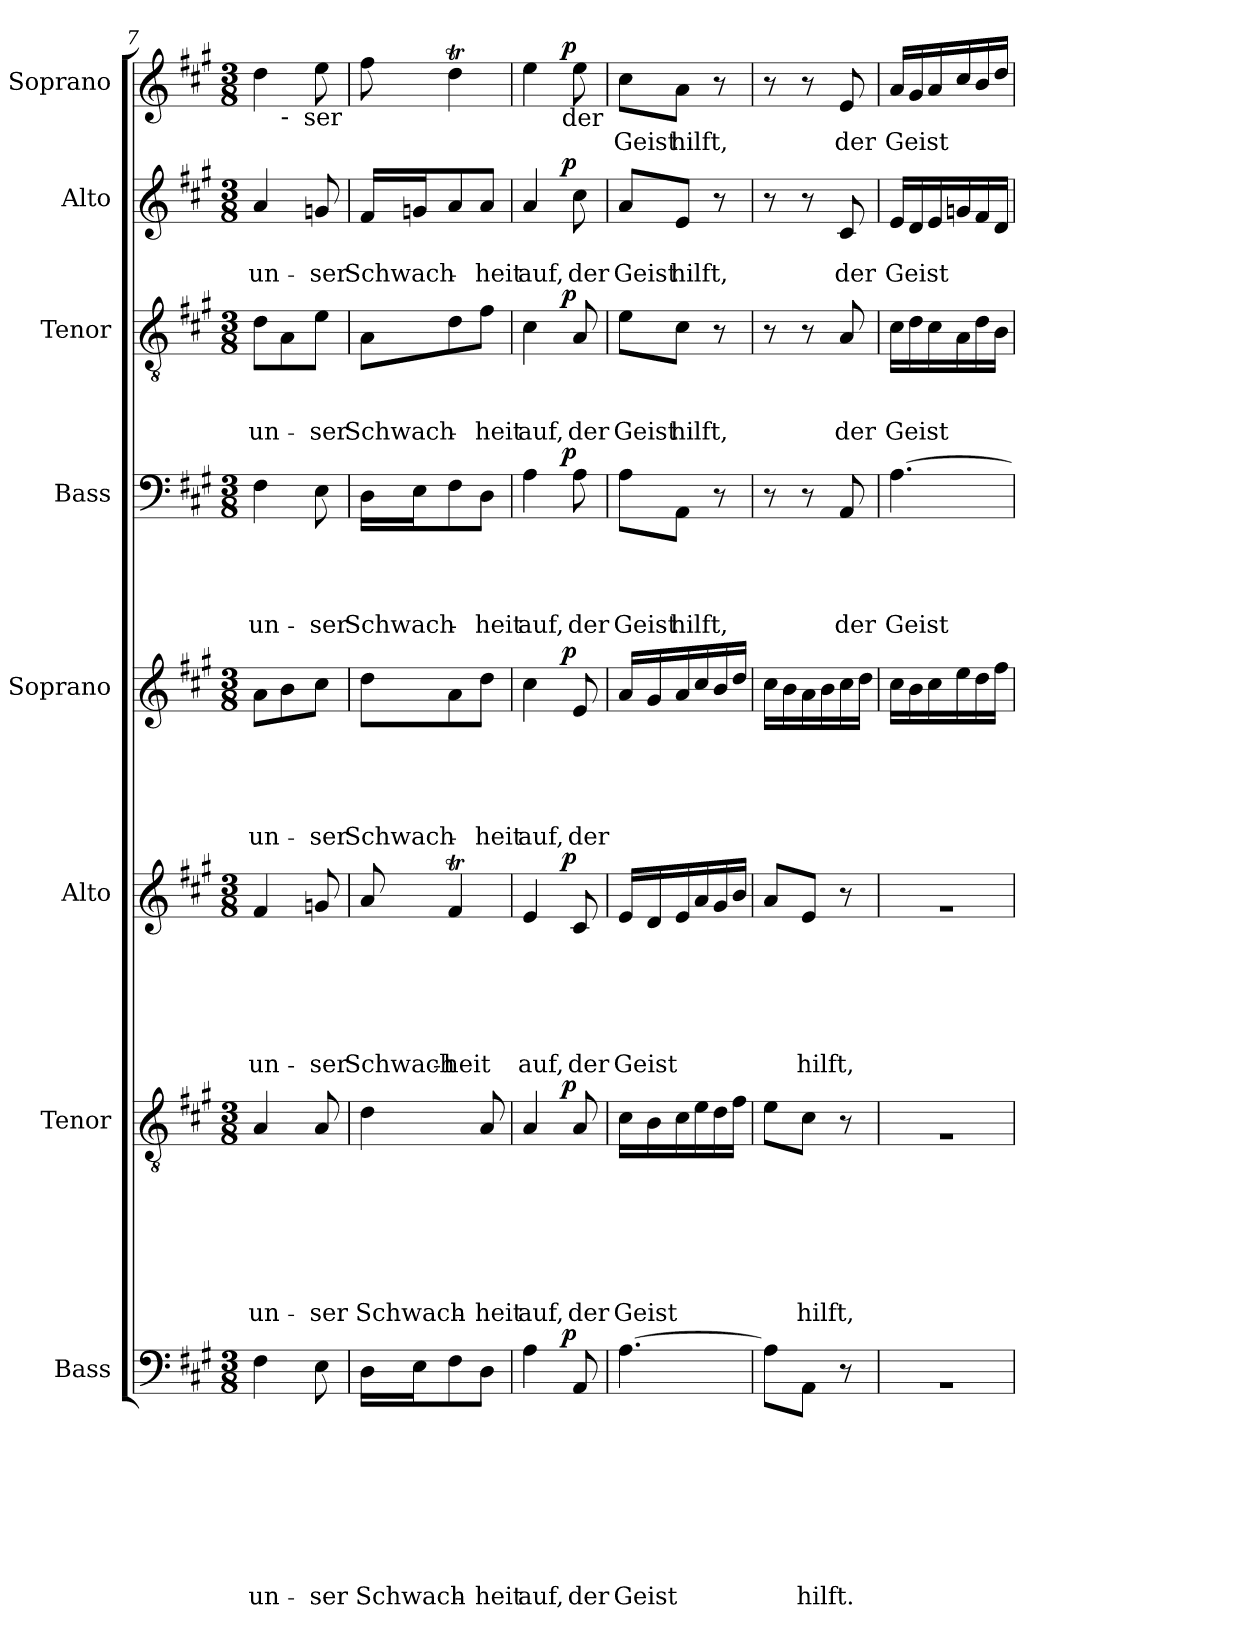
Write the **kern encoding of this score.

**kern	**text	**text	**text	**text	**text	**text	**text	**text	**dynam	**kern	**text	**text	**text	**text	**text	**text	**text	**dynam	**kern	**text	**text	**text	**text	**text	**text	**dynam	**kern	**text	**text	**text	**text	**text	**dynam	**kern	**text	**text	**text	**text	**dynam	**kern	**text	**text	**text	**dynam	**kern	**text	**text	**dynam	**kern	**text	**dynam
*part8	*part8	*part8	*part8	*part8	*part8	*part8	*part8	*part8	*part8	*part7	*part7	*part7	*part7	*part7	*part7	*part7	*part7	*part7	*part6	*part6	*part6	*part6	*part6	*part6	*part6	*part6	*part5	*part5	*part5	*part5	*part5	*part5	*part5	*part4	*part4	*part4	*part4	*part4	*part4	*part3	*part3	*part3	*part3	*part3	*part2	*part2	*part2	*part2	*part1	*part1	*part1
*staff8	*staff8	*staff8	*staff8	*staff8	*staff8	*staff8	*staff8	*staff8	*staff8	*staff7	*staff7	*staff7	*staff7	*staff7	*staff7	*staff7	*staff7	*staff7	*staff6	*staff6	*staff6	*staff6	*staff6	*staff6	*staff6	*staff6	*staff5	*staff5	*staff5	*staff5	*staff5	*staff5	*staff5	*staff4	*staff4	*staff4	*staff4	*staff4	*staff4	*staff3	*staff3	*staff3	*staff3	*staff3	*staff2	*staff2	*staff2	*staff2	*staff1	*staff1	*staff1
*I"Bass	*	*	*	*	*	*	*	*	*	*I"Tenor	*	*	*	*	*	*	*	*	*I"Alto	*	*	*	*	*	*	*	*I"Soprano	*	*	*	*	*	*	*I"Bass	*	*	*	*	*	*I"Tenor	*	*	*	*	*I"Alto	*	*	*	*I"Soprano	*	*
*clefF4	*	*	*	*	*	*	*	*	*	*clefGv2	*	*	*	*	*	*	*	*	*clefG2	*	*	*	*	*	*	*	*clefG2	*	*	*	*	*	*	*clefF4	*	*	*	*	*	*clefGv2	*	*	*	*	*clefG2	*	*	*	*clefG2	*	*
*k[f#c#g#]	*	*	*	*	*	*	*	*	*	*k[f#c#g#]	*	*	*	*	*	*	*	*	*k[f#c#g#]	*	*	*	*	*	*	*	*k[f#c#g#]	*	*	*	*	*	*	*k[f#c#g#]	*	*	*	*	*	*k[f#c#g#]	*	*	*	*	*k[f#c#g#]	*	*	*	*k[f#c#g#]	*	*
*A:	*	*	*	*	*	*	*	*	*	*A:	*	*	*	*	*	*	*	*	*A:	*	*	*	*	*	*	*	*A:	*	*	*	*	*	*	*A:	*	*	*	*	*	*A:	*	*	*	*	*A:	*	*	*	*A:	*	*
*M3/8	*	*	*	*	*	*	*	*	*	*M3/8	*	*	*	*	*	*	*	*	*M3/8	*	*	*	*	*	*	*	*M3/8	*	*	*	*	*	*	*M3/8	*	*	*	*	*	*M3/8	*	*	*	*	*M3/8	*	*	*	*M3/8	*	*
=7	=7	=7	=7	=7	=7	=7	=7	=7	=7	=7	=7	=7	=7	=7	=7	=7	=7	=7	=7	=7	=7	=7	=7	=7	=7	=7	=7	=7	=7	=7	=7	=7	=7	=7	=7	=7	=7	=7	=7	=7	=7	=7	=7	=7	=7	=7	=7	=7	=7	=7	=7
!	!	!	!	!	!	!	!	!	!	!	!	!	!	!	!	!	!	!	!	!	!	!	!	!	!	!	!	!	!	!	!	!	!	!	!	!	!	!	!	!	!	!	!	!	!	!	!	!	!LO:TX:b:t=un	!	!
!	!	!	!	!	!	!	!	!LO:LY:b	!	!	!	!	!	!	!	!	!LO:LY:b	!	!	!	!	!	!	!	!LO:LY:b	!	!	!	!	!	!	!LO:LY:b	!	!	!	!	!	!LO:LY:b	!	!	!	!	!LO:LY:b	!	!	!	!LO:LY:b	!	!	!	!
*	*	*	*	*	*	*	*	*	*	*	*	*	*	*	*	*	*	*	*	*	*	*	*	*	*	*	*	*	*	*	*	*	*	*	*	*	*	*	*	*	*	*	*	*	*	*	*	*	*^	*	*
*	*	*	*	*	*	*	*	*	*	*	*	*	*	*	*	*	*	*	*	*	*	*	*	*	*	*	*	*	*	*	*	*	*	*	*	*	*	*	*	*	*	*	*	*	*	*	*	*	*	*^	*	*
4F#\	.	.	.	.	.	.	.	un-	.	4A/	.	.	.	.	.	.	un-	.	4f#/	.	.	.	.	.	un-	.	8a\L	.	.	.	.	un-	.	4F#\	.	.	.	un-	.	8d\L	.	.	un-	.	4a/	.	un-	.	4dd\	8ryy	8..ryy	.	.
!	!	!	!	!	!	!	!	!	!	!	!	!	!	!	!	!	!	!	!	!	!	!	!	!	!	!	!	!	!	!	!	!	!	!	!	!	!	!	!	!	!	!	!	!	!	!	!	!	!	!LO:TX:b:t=-	!	!	!
.	.	.	.	.	.	.	.	.	.	.	.	.	.	.	.	.	.	.	.	.	.	.	.	.	.	.	8b\	.	.	.	.	.	.	.	.	.	.	.	.	8A\	.	.	.	.	.	.	.	.	.	4ryy	.	.	.
!	!	!	!	!	!	!	!	!	!	!	!	!	!	!	!	!	!	!	!	!	!	!	!	!	!	!	!	!	!	!	!	!	!	!	!	!	!	!	!	!	!	!	!	!	!	!	!	!	!	!	!LO:TX:b:t=ser	!	!
.	.	.	.	.	.	.	.	.	.	.	.	.	.	.	.	.	.	.	.	.	.	.	.	.	.	.	.	.	.	.	.	.	.	.	.	.	.	.	.	.	.	.	.	.	.	.	.	.	.	.	8ryy	.	.
!	!	!	!	!	!	!	!	!LO:LY:b	!	!	!	!	!	!	!	!	!LO:LY:b	!	!	!	!	!	!	!	!LO:LY:b	!	!	!	!	!	!	!LO:LY:b	!	!	!	!	!	!LO:LY:b	!	!	!	!	!LO:LY:b	!	!	!	!LO:LY:b	!	!	!	!	!	!
8E\	.	.	.	.	.	.	.	-ser	.	8A/	.	.	.	.	.	.	-ser	.	8gn/	.	.	.	.	.	-ser	.	8cc#\J	.	.	.	.	-ser	.	8E\	.	.	.	-ser	.	8e\J	.	.	-ser	.	8gn/	.	-ser	.	8ee\	.	.	.	.
.	.	.	.	.	.	.	.	.	.	.	.	.	.	.	.	.	.	.	.	.	.	.	.	.	.	.	.	.	.	.	.	.	.	.	.	.	.	.	.	.	.	.	.	.	.	.	.	.	.	.	32ryy	.	.
=8	=8	=8	=8	=8	=8	=8	=8	=8	=8	=8	=8	=8	=8	=8	=8	=8	=8	=8	=8	=8	=8	=8	=8	=8	=8	=8	=8	=8	=8	=8	=8	=8	=8	=8	=8	=8	=8	=8	=8	=8	=8	=8	=8	=8	=8	=8	=8	=8	=8	=8	=8	=8	=8
!	!	!	!	!	!	!	!	!	!	!	!	!	!	!	!	!	!	!	!	!	!	!	!	!	!	!	!	!	!	!	!	!	!	!	!	!	!	!	!	!	!	!	!	!	!	!	!	!	!LO:TX:b:t=Schwach-heit	!	!	!	!
!	!	!	!	!	!	!	!	!LO:LY:b	!	!	!	!	!	!	!	!	!LO:LY:b	!	!	!	!	!	!	!	!LO:LY:b	!	!	!	!	!	!	!LO:LY:b	!	!	!	!	!	!LO:LY:b	!	!	!	!	!LO:LY:b	!	!	!	!LO:LY:b	!	!	!	!	!	!
*	*	*	*	*	*	*	*	*	*	*	*	*	*	*	*	*	*	*	*	*	*	*	*	*	*	*	*	*	*	*	*	*	*	*	*	*	*	*	*	*	*	*	*	*	*	*	*	*	*v	*v	*v	*	*
16D\LL	.	.	.	.	.	.	.	Schwach-	.	4d\	.	.	.	.	.	.	Schwach-	.	8a/	.	.	.	.	.	Schwach-	.	8dd\L	.	.	.	.	Schwach-	.	16D\LL	.	.	.	Schwach-	.	8A\L	.	.	Schwach-	.	16f#/LL	.	Schwach-	.	8ff#\	.	.
16E\J	.	.	.	.	.	.	.	.	.	.	.	.	.	.	.	.	.	.	.	.	.	.	.	.	.	.	.	.	.	.	.	.	.	16E\J	.	.	.	.	.	.	.	.	.	.	16gn/J	.	.	.	.	.	.
!	!	!	!	!	!	!	!	!	!	!	!	!	!	!	!	!	!	!	!	!	!	!	!	!	!LO:LY:b:rj	!	!	!	!	!	!	!	!	!	!	!	!	!	!	!	!	!	!	!	!	!	!	!	!	!	!
8F#\	.	.	.	.	.	.	.	.	.	.	.	.	.	.	.	.	.	.	4f#T/	.	.	.	.	.	-heit	.	8a\	.	.	.	.	.	.	8F#\	.	.	.	.	.	8d\	.	.	.	.	8a/	.	.	.	4ddT\	.	.
!	!	!	!	!	!	!	!	!LO:LY:b	!	!	!	!	!	!	!	!	!LO:LY:b	!	!	!	!	!	!	!	!	!	!	!	!	!	!	!LO:LY:b	!	!	!	!	!	!LO:LY:b	!	!	!	!	!LO:LY:b	!	!	!	!LO:LY:b	!	!	!	!
8D\J	.	.	.	.	.	.	.	-heit	.	8A/	.	.	.	.	.	.	-heit	.	.	.	.	.	.	.	.	.	8dd\J	.	.	.	.	-heit	.	8D\J	.	.	.	-heit	.	8f#\J	.	.	-heit	.	8a/J	.	-heit	.	.	.	.
=9	=9	=9	=9	=9	=9	=9	=9	=9	=9	=9	=9	=9	=9	=9	=9	=9	=9	=9	=9	=9	=9	=9	=9	=9	=9	=9	=9	=9	=9	=9	=9	=9	=9	=9	=9	=9	=9	=9	=9	=9	=9	=9	=9	=9	=9	=9	=9	=9	=9	=9	=9
!	!	!	!	!	!	!	!	!	!	!	!	!	!	!	!	!	!	!	!	!	!	!	!	!	!	!	!	!	!	!	!	!	!	!	!	!	!	!	!	!	!	!	!	!	!	!	!	!	!LO:TX:b:t=auf,	!	!
!	!	!	!	!	!	!	!	!LO:LY:b	!	!	!	!	!	!	!	!	!LO:LY:b	!	!	!	!	!	!	!	!LO:LY:b	!	!	!	!	!	!	!LO:LY:b	!	!	!	!	!	!LO:LY:b	!	!	!	!	!LO:LY:b	!	!	!	!LO:LY:b	!	!	!	!
*^	*	*	*	*	*	*	*	*	*	*^	*	*	*	*	*	*	*	*	*^	*	*	*	*	*	*	*	*^	*	*	*	*	*	*	*^	*	*	*	*	*	*^	*	*	*	*	*^	*	*	*	*^	*	*
4A\	8..ryy	.	.	.	.	.	.	.	auf,	.	4A/	8..ryy	.	.	.	.	.	.	auf,	.	4e/	8..ryy	.	.	.	.	.	auf,	.	4cc#\	8..ryy	.	.	.	.	auf,	.	4A\	8..ryy	.	.	.	auf,	.	4c#\	8..ryy	.	.	auf,	.	4a/	8..ryy	.	auf,	.	4ee\	8..ryy	.	.
!	!	!	!	!	!	!	!	!	!	!	!	!	!	!	!	!	!	!	!	!	!	!	!	!	!	!	!	!	!	!	!	!	!	!	!	!	!	!	!	!	!	!	!	!	!	!	!	!	!	!	!	!	!	!	!	!	!LO:TX:b:t=der	!	!
!	!	!	!	!	!	!	!	!	!	!LO:DY:a	!	!	!	!	!	!	!	!	!	!LO:DY:a	!	!	!	!	!	!	!	!	!LO:DY:a	!	!	!	!	!	!	!	!LO:DY:a	!	!	!	!	!	!	!LO:DY:a	!	!	!	!	!	!LO:DY:a	!	!	!	!	!LO:DY:a	!	!	!	!LO:DY:a
.	8ryy	.	.	.	.	.	.	.	.	p	.	8ryy	.	.	.	.	.	.	.	p	.	8ryy	.	.	.	.	.	.	p	.	8ryy	.	.	.	.	.	p	.	8ryy	.	.	.	.	p	.	8ryy	.	.	.	p	.	8ryy	.	.	p	.	8ryy	.	p
!	!	!	!	!	!	!	!	!	!LO:LY:b	!	!	!	!	!	!	!	!	!	!LO:LY:b	!	!	!	!	!	!	!	!	!LO:LY:b	!	!	!	!	!	!	!	!LO:LY:b	!	!	!	!	!	!	!LO:LY:b	!	!	!	!	!	!LO:LY:b	!	!	!	!	!LO:LY:b	!	!	!	!	!
8AA/	.	.	.	.	.	.	.	.	der	.	8A/	.	.	.	.	.	.	.	der	.	8c#/	.	.	.	.	.	.	der	.	8e/	.	.	.	.	.	der	.	8A\	.	.	.	.	der	.	8A/	.	.	.	der	.	8cc#\	.	.	der	.	8ee\	.	.	.
.	32ryy	.	.	.	.	.	.	.	.	.	.	32ryy	.	.	.	.	.	.	.	.	.	32ryy	.	.	.	.	.	.	.	.	32ryy	.	.	.	.	.	.	.	32ryy	.	.	.	.	.	.	32ryy	.	.	.	.	.	32ryy	.	.	.	.	32ryy	.	.
!!LO:PB:g=z
=10	=10	=10	=10	=10	=10	=10	=10	=10	=10	=10	=10	=10	=10	=10	=10	=10	=10	=10	=10	=10	=10	=10	=10	=10	=10	=10	=10	=10	=10	=10	=10	=10	=10	=10	=10	=10	=10	=10	=10	=10	=10	=10	=10	=10	=10	=10	=10	=10	=10	=10	=10	=10	=10	=10	=10	=10	=10	=10	=10
!	!	!	!	!	!	!	!	!	!	!	!	!	!	!	!	!	!	!	!	!	!	!	!	!	!	!	!	!	!	!LO:TX:b:t=Geist	!	!	!	!	!	!	!	!	!	!	!	!	!	!	!	!	!	!	!	!	!	!	!	!	!	!	!	!	!
!	!	!	!	!	!	!	!	!	!LO:LY:b	!	!	!	!	!	!	!	!	!	!LO:LY:b	!	!	!	!	!	!	!	!	!LO:LY:b	!	!	!	!	!	!	!	!	!	!	!	!	!	!	!LO:LY:b	!	!	!	!	!	!LO:LY:b	!	!	!	!	!LO:LY:b	!	!	!	!LO:LY:b	!
*v	*v	*	*	*	*	*	*	*	*	*	*	*	*	*	*	*	*	*	*	*	*v	*v	*	*	*	*	*	*	*	*v	*v	*	*	*	*	*	*	*v	*v	*	*	*	*	*	*v	*v	*	*	*	*	*v	*v	*	*	*	*v	*v	*	*
*	*	*	*	*	*	*	*	*	*	*v	*v	*	*	*	*	*	*	*	*	*	*	*	*	*	*	*	*	*	*	*	*	*	*	*	*	*	*	*	*	*	*	*	*	*	*	*	*	*	*	*	*	*
[>4.A\	.	.	.	.	.	.	.	Geist	.	16c#\LL	.	.	.	.	.	.	Geist	.	16e/LL	.	.	.	.	.	Geist	.	16a/LL	.	.	.	.	.	.	8A\L	.	.	.	Geist	.	8e\L	.	.	Geist	.	8a/L	.	Geist	.	8cc#\L	Geist	.
.	.	.	.	.	.	.	.	.	.	16B\	.	.	.	.	.	.	.	.	16d/	.	.	.	.	.	.	.	16g#/	.	.	.	.	.	.	.	.	.	.	.	.	.	.	.	.	.	.	.	.	.	.	.	.
!	!	!	!	!	!	!	!	!	!	!	!	!	!	!	!	!	!	!	!	!	!	!	!	!	!	!	!	!	!	!	!	!	!	!	!	!	!	!LO:LY:b	!	!	!	!	!LO:LY:b	!	!	!	!LO:LY:b	!	!	!LO:LY:b	!
.	.	.	.	.	.	.	.	.	.	16c#\	.	.	.	.	.	.	.	.	16e/	.	.	.	.	.	.	.	16a/	.	.	.	.	.	.	8AA\J	.	.	.	hilft,	.	8c#\J	.	.	hilft,	.	8e/J	.	hilft,	.	8a\J	hilft,	.
.	.	.	.	.	.	.	.	.	.	16e\	.	.	.	.	.	.	.	.	16a/	.	.	.	.	.	.	.	16cc#/	.	.	.	.	.	.	.	.	.	.	.	.	.	.	.	.	.	.	.	.	.	.	.	.
.	.	.	.	.	.	.	.	.	.	16d\	.	.	.	.	.	.	.	.	16g#/	.	.	.	.	.	.	.	16b/	.	.	.	.	.	.	8r	.	.	.	.	.	8r	.	.	.	.	8r	.	.	.	8r	.	.
.	.	.	.	.	.	.	.	.	.	16f#\JJ	.	.	.	.	.	.	.	.	16b/JJ	.	.	.	.	.	.	.	16dd/JJ	.	.	.	.	.	.	.	.	.	.	.	.	.	.	.	.	.	.	.	.	.	.	.	.
=11	=11	=11	=11	=11	=11	=11	=11	=11	=11	=11	=11	=11	=11	=11	=11	=11	=11	=11	=11	=11	=11	=11	=11	=11	=11	=11	=11	=11	=11	=11	=11	=11	=11	=11	=11	=11	=11	=11	=11	=11	=11	=11	=11	=11	=11	=11	=11	=11	=11	=11	=11
8A\L]	.	.	.	.	.	.	.	.	.	8e\L	.	.	.	.	.	.	.	.	8a/L	.	.	.	.	.	.	.	16cc#\LL	.	.	.	.	.	.	8r	.	.	.	.	.	8r	.	.	.	.	8r	.	.	.	8r	.	.
.	.	.	.	.	.	.	.	.	.	.	.	.	.	.	.	.	.	.	.	.	.	.	.	.	.	.	16b\	.	.	.	.	.	.	.	.	.	.	.	.	.	.	.	.	.	.	.	.	.	.	.	.
!	!	!	!	!	!	!	!	!LO:LY:b	!	!	!	!	!	!	!	!	!LO:LY:b	!	!	!	!	!	!	!	!LO:LY:b	!	!	!	!	!	!	!	!	!	!	!	!	!	!	!	!	!	!	!	!	!	!	!	!	!	!
8AA\J	.	.	.	.	.	.	.	hilft.	.	8c#\J	.	.	.	.	.	.	hilft,	.	8e/J	.	.	.	.	.	hilft,	.	16a\	.	.	.	.	.	.	8r	.	.	.	.	.	8r	.	.	.	.	8r	.	.	.	8r	.	.
.	.	.	.	.	.	.	.	.	.	.	.	.	.	.	.	.	.	.	.	.	.	.	.	.	.	.	16b\	.	.	.	.	.	.	.	.	.	.	.	.	.	.	.	.	.	.	.	.	.	.	.	.
!	!	!	!	!	!	!	!	!	!	!	!	!	!	!	!	!	!	!	!	!	!	!	!	!	!	!	!	!	!	!	!	!	!	!	!	!	!	!LO:LY:b	!	!	!	!	!LO:LY:b	!	!	!	!LO:LY:b	!	!	!LO:LY:b	!
8r	.	.	.	.	.	.	.	.	.	8r	.	.	.	.	.	.	.	.	8r	.	.	.	.	.	.	.	16cc#\	.	.	.	.	.	.	8AA/	.	.	.	der	.	8A/	.	.	der	.	8c#/	.	der	.	8e/	der	.
.	.	.	.	.	.	.	.	.	.	.	.	.	.	.	.	.	.	.	.	.	.	.	.	.	.	.	16dd\JJ	.	.	.	.	.	.	.	.	.	.	.	.	.	.	.	.	.	.	.	.	.	.	.	.
=12	=12	=12	=12	=12	=12	=12	=12	=12	=12	=12	=12	=12	=12	=12	=12	=12	=12	=12	=12	=12	=12	=12	=12	=12	=12	=12	=12	=12	=12	=12	=12	=12	=12	=12	=12	=12	=12	=12	=12	=12	=12	=12	=12	=12	=12	=12	=12	=12	=12	=12	=12
!LO:N:vis=1	!	!	!	!	!	!	!	!	!	!LO:N:vis=1	!	!	!	!	!	!	!	!	!LO:N:vis=1	!	!	!	!	!	!	!	!	!	!	!	!	!	!	!	!	!	!	!LO:LY:b	!	!	!	!	!LO:LY:b	!	!	!	!LO:LY:b	!	!	!LO:LY:b	!
4.rC	.	.	.	.	.	.	.	.	.	4.rA	.	.	.	.	.	.	.	.	4.ra	.	.	.	.	.	.	.	16cc#\LL	.	.	.	.	.	.	[>4.A\	.	.	.	Geist	.	16c#\LL	.	.	Geist	.	16e/LL	.	Geist	.	16a/LL	Geist	.
.	.	.	.	.	.	.	.	.	.	.	.	.	.	.	.	.	.	.	.	.	.	.	.	.	.	.	16b\	.	.	.	.	.	.	.	.	.	.	.	.	16d\	.	.	.	.	16d/	.	.	.	16g#/	.	.
.	.	.	.	.	.	.	.	.	.	.	.	.	.	.	.	.	.	.	.	.	.	.	.	.	.	.	16cc#\	.	.	.	.	.	.	.	.	.	.	.	.	16c#\	.	.	.	.	16e/	.	.	.	16a/	.	.
.	.	.	.	.	.	.	.	.	.	.	.	.	.	.	.	.	.	.	.	.	.	.	.	.	.	.	16ee\	.	.	.	.	.	.	.	.	.	.	.	.	16A\	.	.	.	.	16gn/	.	.	.	16cc#/	.	.
.	.	.	.	.	.	.	.	.	.	.	.	.	.	.	.	.	.	.	.	.	.	.	.	.	.	.	16dd\	.	.	.	.	.	.	.	.	.	.	.	.	16d\	.	.	.	.	16f#/	.	.	.	16b/	.	.
.	.	.	.	.	.	.	.	.	.	.	.	.	.	.	.	.	.	.	.	.	.	.	.	.	.	.	16ff#\JJ	.	.	.	.	.	.	.	.	.	.	.	.	16B\JJ	.	.	.	.	16d/JJ	.	.	.	16dd/JJ	.	.
=	=	=	=	=	=	=	=	=	=	=	=	=	=	=	=	=	=	=	=	=	=	=	=	=	=	=	=	=	=	=	=	=	=	=	=	=	=	=	=	=	=	=	=	=	=	=	=	=	=	=	=
*-	*-	*-	*-	*-	*-	*-	*-	*-	*-	*-	*-	*-	*-	*-	*-	*-	*-	*-	*-	*-	*-	*-	*-	*-	*-	*-	*-	*-	*-	*-	*-	*-	*-	*-	*-	*-	*-	*-	*-	*-	*-	*-	*-	*-	*-	*-	*-	*-	*-	*-	*-
